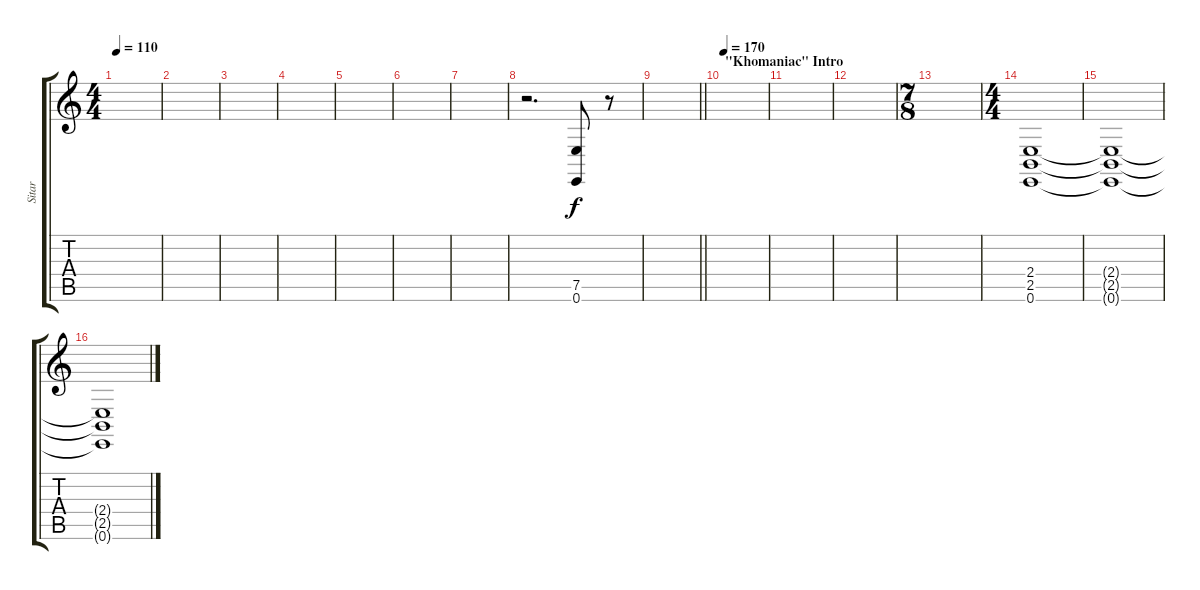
\track ("Sitar" "Sitar") {instrument sitar}
\staff {score tabs}
\tuning (E4 B3 G3 D3 A2 E2) {hide}
\ts (4 4)
\tempo 110
\clef g2
\ks c
|
|
|
|
|
|
|
r.2{d} (7.5 0.6).8 r.8 |
\barLineRight lightlight
|
\section ("" "\"Khomaniac\" Intro")
\tempo 170
|
|
|
\ts (7 8)
|
\ts (4 4)
(2.4 2.5 0.6).1{volume 0} |
(2.4{t} 2.5{t} 0.6{t}).1 |
(2.4{t} 2.5{t} 0.6{t}).1
